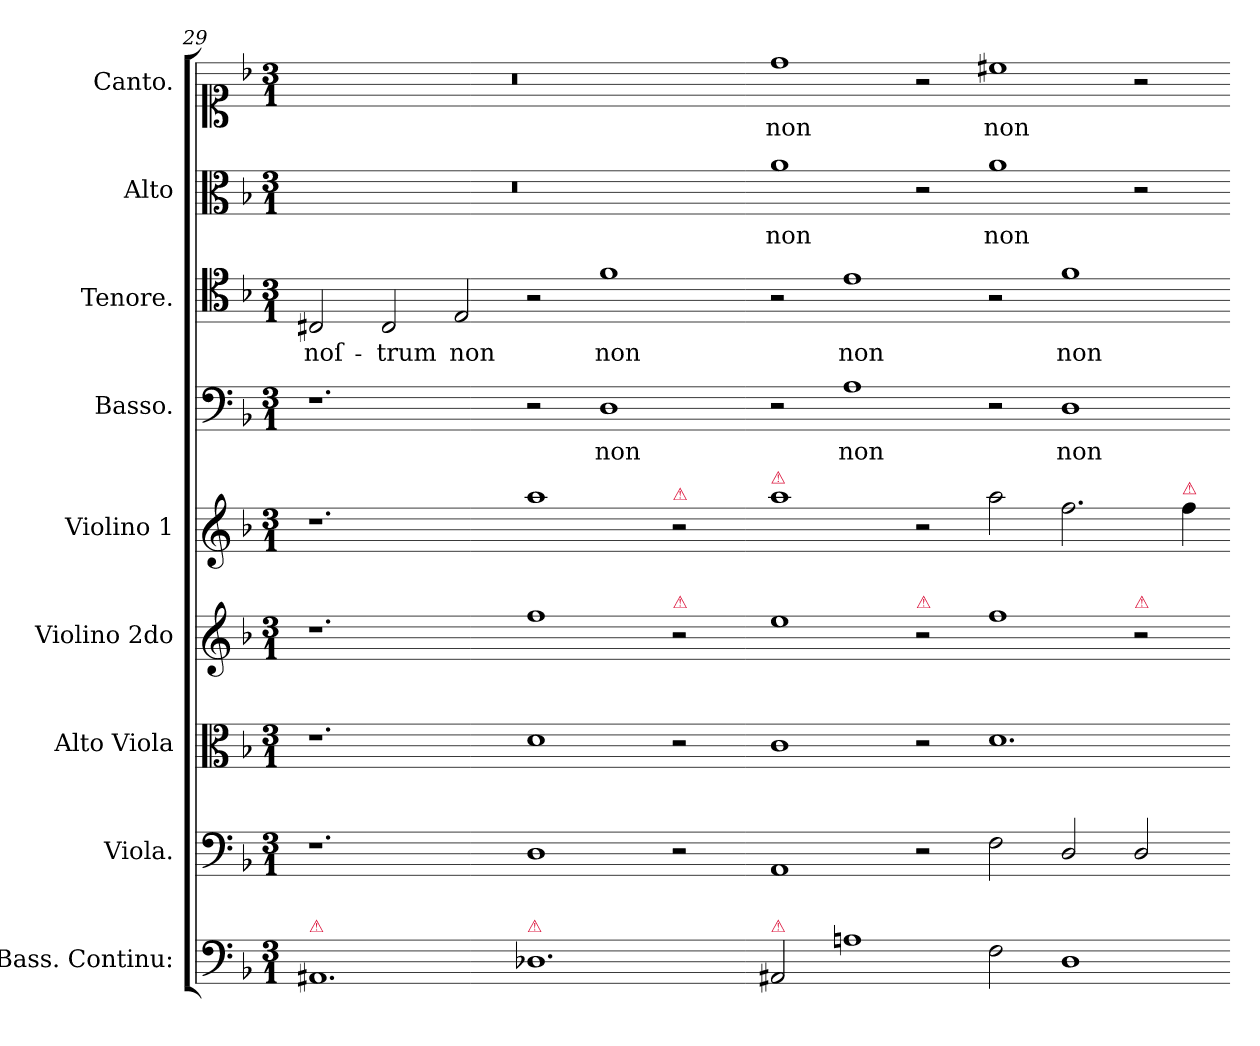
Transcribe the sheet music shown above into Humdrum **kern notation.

**kern	**kern	**kern	**kern	**kern	**kern	**text	**kern	**text	**kern	**text	**kern	**text
*part9	*part8	*part7	*part6	*part5	*part4	*part4	*part3	*part3	*part2	*part2	*part1	*part1
*staff9	*staff8	*staff7	*staff6	*staff5	*staff4	*staff4	*staff3	*staff3	*staff2	*staff2	*staff1	*staff1
*I"Bass. Continu:	*I"Viola.	*I"Alto Viola	*I"Violino 2do	*I"Violino 1	*I"Basso.	*	*I"Tenore.	*	*I"Alto	*	*I"Canto.	*
*	*I'vla	*I'a-vla	*I'vl2	*I'vl1	*I'B	*	*I'T	*	*I'A	*	*	*
*clefF4	*clefF4	*clefC3	*clefG2	*clefG2	*clefF4	*	*clefC4	*	*clefC3	*	*clefC1	*
*k[b-]	*k[b-]	*k[b-]	*k[b-]	*k[b-]	*k[b-]	*	*k[b-]	*	*k[b-]	*	*k[b-]	*
*M3/1	*M3/1	*M3/1	*M3/1	*M3/1	*M3/1	*	*M3/1	*	*M3/1	*	*M3/1	*
=29	=29	=29	=29	=29	=29	=29	=29	=29	=29	=29	=29	=29
!LO:TX:a:color=crimson:t=⚠	!	!	!	!	!	!	!	!	!	!	!	!
1.AA#X	1.r	1.r	1.r	1.r	1.r	.	2C#X/	noſ-	1%3r	.	1%3r	.
.	.	.	.	.	.	.	2C#/	-trum	.	.	.	.
.	.	.	.	.	.	.	2E/	non	.	.	.	.
!LO:TX:a:color=crimson:t=⚠	!	!	!	!	!	!	!	!	!	!	!	!
1.D-	1D	1d	1ff	1aa	2r	.	2r	.	.	.	.	.
!	!	!	!	!	!	!	!	!LO:LY:i	!	!	!	!
.	.	.	.	.	1D	non	1f	non	.	.	.	.
!	!	!	!	!LO:TX:a:color=crimson:t=⚠	!	!	!	!	!	!	!	!
!	!	!	!LO:TX:a:color=crimson:t=⚠	!	!	!	!	!	!	!	!	!
.	2r	2r	2r	2r	.	.	.	.	.	.	.	.
=30-	=30-	=30-	=30-	=30-	=30-	=30-	=30-	=30-	=30-	=30-	=30-	=30-
!	!	!	!	!LO:TX:a:color=crimson:t=⚠	!	!	!	!	!	!	!	!
!LO:TX:a:color=crimson:t=⚠	!	!	!	!	!	!	!	!	!	!	!	!
2AA#X/	1AA	1c	1ee	1aa	2r	.	2r	.	1a	non	1dd	non
!	!	!	!	!	!	!LO:LY:i	!	!LO:LY:i	!	!	!	!
1An	.	.	.	.	1A	non	1e	non	.	.	.	.
!	!	!	!LO:TX:a:color=crimson:t=⚠	!	!	!	!	!	!	!	!	!
.	2r	2r	2r	2r	.	.	.	.	2r	.	2r	.
!	!	!	!	!	!	!	!	!	!	!LO:LY:i	!	!LO:LY:i
2F\	2F\	1.d	1ff	2aa\	2r	.	2r	.	1a	non	1cc#X	non
!	!	!	!	!	!	!LO:LY:i	!	!LO:LY:i	!	!	!	!
1D-	2D/	.	.	2.ff\	1D	non	1f	non	.	.	.	.
!	!	!	!LO:TX:a:color=crimson:t=⚠	!	!	!	!	!	!	!	!	!
.	2D/	.	2r	.	.	.	.	.	2r	.	2r	.
!	!	!	!	!LO:TX:a:color=crimson:t=⚠	!	!	!	!	!	!	!	!
.	.	.	.	4ff\	.	.	.	.	.	.	.	.
=-	=-	=-	=-	=-	=-	=-	=-	=-	=-	=-	=-	=-
*-	*-	*-	*-	*-	*-	*-	*-	*-	*-	*-	*-	*-
